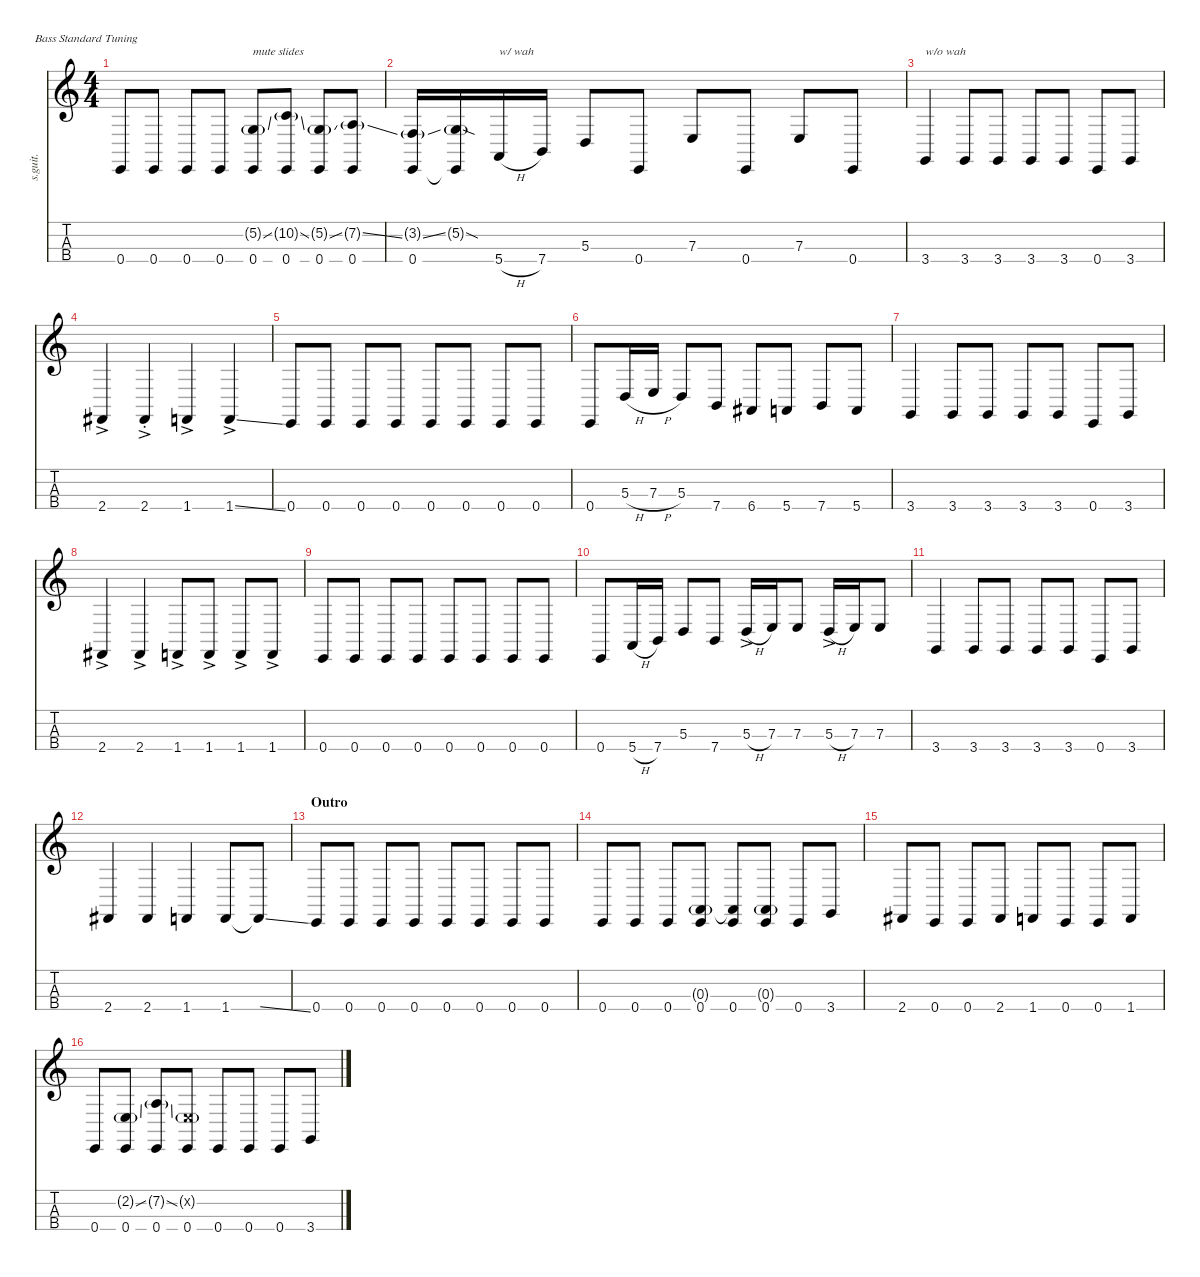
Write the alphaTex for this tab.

\defaultSystemsLayout 4
\hideDynamics
\bracketExtendMode nobrackets
\track ("Cliff Burton - Bass" "s.guit.") {instrument electricbassfinger}
\staff {score tabs}
\tuning (G2 D2 A1 E1)
\ts (4 4)
\tempo (140 hide)
\clef g2
\ks c
0.4.8{lyrics (0 "") lyrics (1 "") lyrics (2 "") lyrics (3 "") lyrics (4 "") dy f} 0.4.8{lyrics (0 "") lyrics (1 "") lyrics (2 "") lyrics (3 "") lyrics (4 "")} 0.4.8{lyrics (0 "") lyrics (1 "") lyrics (2 "") lyrics (3 "") lyrics (4 "")} 0.4.8{lyrics (0 "") lyrics (1 "") lyrics (2 "") lyrics (3 "") lyrics (4 "")} (5.2{ss g} 0.4).8{txt "mute slides" lyrics (0 "") lyrics (1 "") lyrics (2 "") lyrics (3 "") lyrics (4 "")} (10.2{ss g} 0.4).8{lyrics (0 "") lyrics (1 "") lyrics (2 "") lyrics (3 "") lyrics (4 "")} (5.2{ss g} 0.4).8{lyrics (0 "") lyrics (1 "") lyrics (2 "") lyrics (3 "") lyrics (4 "")} (7.2{ss g} 0.4).8{lyrics (0 "") lyrics (1 "") lyrics (2 "") lyrics (3 "") lyrics (4 "")} |
(3.2{ss g} 0.4).16{lyrics (0 "") lyrics (1 "") lyrics (2 "") lyrics (3 "") lyrics (4 "") dy mf} (5.2{sod g} 0.4{t}).16{lyrics (0 "") lyrics (1 "") lyrics (2 "") lyrics (3 "") lyrics (4 "") dy f} 5.4{h}.16{txt "w/ wah" lyrics (0 "") lyrics (1 "") lyrics (2 "") lyrics (3 "") lyrics (4 "") dy mp} 7.4.16{lyrics (0 "") lyrics (1 "") lyrics (2 "") lyrics (3 "") lyrics (4 "") dy mf} 5.3.8{lyrics (0 "") lyrics (1 "") lyrics (2 "") lyrics (3 "") lyrics (4 "")} 0.4.8{lyrics (0 "") lyrics (1 "") lyrics (2 "") lyrics (3 "") lyrics (4 "")} 7.3.8{lyrics (0 "") lyrics (1 "") lyrics (2 "") lyrics (3 "") lyrics (4 "") dy mp} 0.4.8{lyrics (0 "") lyrics (1 "") lyrics (2 "") lyrics (3 "") lyrics (4 "") dy mf} 7.3.8{lyrics (0 "") lyrics (1 "") lyrics (2 "") lyrics (3 "") lyrics (4 "") dy mp} 0.4.8{lyrics (0 "") lyrics (1 "") lyrics (2 "") lyrics (3 "") lyrics (4 "") dy mf} |
3.4.4{txt "w/o wah" lyrics (0 "") lyrics (1 "") lyrics (2 "") lyrics (3 "") lyrics (4 "") dy f} 3.4.8{lyrics (0 "") lyrics (1 "") lyrics (2 "") lyrics (3 "") lyrics (4 "")} 3.4.8{lyrics (0 "") lyrics (1 "") lyrics (2 "") lyrics (3 "") lyrics (4 "")} 3.4.8{lyrics (0 "") lyrics (1 "") lyrics (2 "") lyrics (3 "") lyrics (4 "")} 3.4.8{lyrics (0 "") lyrics (1 "") lyrics (2 "") lyrics (3 "") lyrics (4 "")} 0.4.8{lyrics (0 "") lyrics (1 "") lyrics (2 "") lyrics (3 "") lyrics (4 "")} 3.4.8{lyrics (0 "") lyrics (1 "") lyrics (2 "") lyrics (3 "") lyrics (4 "")} |
2.4{ac acc #}.4{lyrics (0 "") lyrics (1 "") lyrics (2 "") lyrics (3 "") lyrics (4 "") dy p} 2.4{ac st acc #}.4{lyrics (0 "") lyrics (1 "") lyrics (2 "") lyrics (3 "") lyrics (4 "")} 1.4{ac}.4{lyrics (0 "") lyrics (1 "") lyrics (2 "") lyrics (3 "") lyrics (4 "")} 1.4{ss ac}.4{lyrics (0 "") lyrics (1 "") lyrics (2 "") lyrics (3 "") lyrics (4 "")} |
0.4.8{lyrics (0 "") lyrics (1 "") lyrics (2 "") lyrics (3 "") lyrics (4 "") dy f} 0.4.8{lyrics (0 "") lyrics (1 "") lyrics (2 "") lyrics (3 "") lyrics (4 "")} 0.4.8{lyrics (0 "") lyrics (1 "") lyrics (2 "") lyrics (3 "") lyrics (4 "")} 0.4.8{lyrics (0 "") lyrics (1 "") lyrics (2 "") lyrics (3 "") lyrics (4 "")} 0.4.8{lyrics (0 "") lyrics (1 "") lyrics (2 "") lyrics (3 "") lyrics (4 "")} 0.4.8{lyrics (0 "") lyrics (1 "") lyrics (2 "") lyrics (3 "") lyrics (4 "")} 0.4.8{lyrics (0 "") lyrics (1 "") lyrics (2 "") lyrics (3 "") lyrics (4 "")} 0.4.8{lyrics (0 "") lyrics (1 "") lyrics (2 "") lyrics (3 "") lyrics (4 "")} |
0.4.8{lyrics (0 "") lyrics (1 "") lyrics (2 "") lyrics (3 "") lyrics (4 "")} 5.3{h}.16{lyrics (0 "") lyrics (1 "") lyrics (2 "") lyrics (3 "") lyrics (4 "")} 7.3{h}.16{lyrics (0 "") lyrics (1 "") lyrics (2 "") lyrics (3 "") lyrics (4 "")} 5.3.8{lyrics (0 "") lyrics (1 "") lyrics (2 "") lyrics (3 "") lyrics (4 "")} 7.4.8{lyrics (0 "") lyrics (1 "") lyrics (2 "") lyrics (3 "") lyrics (4 "")} 6.4{acc #}.8{lyrics (0 "") lyrics (1 "") lyrics (2 "") lyrics (3 "") lyrics (4 "")} 5.4.8{lyrics (0 "") lyrics (1 "") lyrics (2 "") lyrics (3 "") lyrics (4 "")} 7.4.8{lyrics (0 "") lyrics (1 "") lyrics (2 "") lyrics (3 "") lyrics (4 "")} 5.4.8{lyrics (0 "") lyrics (1 "") lyrics (2 "") lyrics (3 "") lyrics (4 "")} |
3.4.4{lyrics (0 "") lyrics (1 "") lyrics (2 "") lyrics (3 "") lyrics (4 "")} 3.4.8{lyrics (0 "") lyrics (1 "") lyrics (2 "") lyrics (3 "") lyrics (4 "")} 3.4.8{lyrics (0 "") lyrics (1 "") lyrics (2 "") lyrics (3 "") lyrics (4 "")} 3.4.8{lyrics (0 "") lyrics (1 "") lyrics (2 "") lyrics (3 "") lyrics (4 "")} 3.4.8{lyrics (0 "") lyrics (1 "") lyrics (2 "") lyrics (3 "") lyrics (4 "")} 0.4.8{lyrics (0 "") lyrics (1 "") lyrics (2 "") lyrics (3 "") lyrics (4 "")} 3.4.8{lyrics (0 "") lyrics (1 "") lyrics (2 "") lyrics (3 "") lyrics (4 "")} |
2.4{ac acc #}.4{lyrics (0 "") lyrics (1 "") lyrics (2 "") lyrics (3 "") lyrics (4 "") dy p} 2.4{ac acc #}.4{lyrics (0 "") lyrics (1 "") lyrics (2 "") lyrics (3 "") lyrics (4 "") dy ppp} 1.4{ac}.8{lyrics (0 "") lyrics (1 "") lyrics (2 "") lyrics (3 "") lyrics (4 "")} 1.4{ac}.8{lyrics (0 "") lyrics (1 "") lyrics (2 "") lyrics (3 "") lyrics (4 "") dy p} 1.4{ac}.8{lyrics (0 "") lyrics (1 "") lyrics (2 "") lyrics (3 "") lyrics (4 "")} 1.4{ac}.8{lyrics (0 "") lyrics (1 "") lyrics (2 "") lyrics (3 "") lyrics (4 "")} |
0.4.8{lyrics (0 "") lyrics (1 "") lyrics (2 "") lyrics (3 "") lyrics (4 "") dy f} 0.4.8{lyrics (0 "") lyrics (1 "") lyrics (2 "") lyrics (3 "") lyrics (4 "")} 0.4.8{lyrics (0 "") lyrics (1 "") lyrics (2 "") lyrics (3 "") lyrics (4 "")} 0.4.8{lyrics (0 "") lyrics (1 "") lyrics (2 "") lyrics (3 "") lyrics (4 "")} 0.4.8{lyrics (0 "") lyrics (1 "") lyrics (2 "") lyrics (3 "") lyrics (4 "")} 0.4.8{lyrics (0 "") lyrics (1 "") lyrics (2 "") lyrics (3 "") lyrics (4 "")} 0.4.8{lyrics (0 "") lyrics (1 "") lyrics (2 "") lyrics (3 "") lyrics (4 "")} 0.4.8{lyrics (0 "") lyrics (1 "") lyrics (2 "") lyrics (3 "") lyrics (4 "")} |
0.4.8{lyrics (0 "") lyrics (1 "") lyrics (2 "") lyrics (3 "") lyrics (4 "")} 5.4{h}.16{lyrics (0 "") lyrics (1 "") lyrics (2 "") lyrics (3 "") lyrics (4 "")} 7.4.16{lyrics (0 "") lyrics (1 "") lyrics (2 "") lyrics (3 "") lyrics (4 "")} 5.3.8{lyrics (0 "") lyrics (1 "") lyrics (2 "") lyrics (3 "") lyrics (4 "")} 7.4.8{lyrics (0 "") lyrics (1 "") lyrics (2 "") lyrics (3 "") lyrics (4 "")} 5.3{h ac}.16{lyrics (0 "") lyrics (1 "") lyrics (2 "") lyrics (3 "") lyrics (4 "") dy p} 7.3.16{lyrics (0 "") lyrics (1 "") lyrics (2 "") lyrics (3 "") lyrics (4 "") dy f} 7.3.8{lyrics (0 "") lyrics (1 "") lyrics (2 "") lyrics (3 "") lyrics (4 "")} 5.3{h ac}.16{lyrics (0 "") lyrics (1 "") lyrics (2 "") lyrics (3 "") lyrics (4 "") dy p} 7.3.16{lyrics (0 "") lyrics (1 "") lyrics (2 "") lyrics (3 "") lyrics (4 "") dy f} 7.3.8{lyrics (0 "") lyrics (1 "") lyrics (2 "") lyrics (3 "") lyrics (4 "")} |
3.4.4{lyrics (0 "") lyrics (1 "") lyrics (2 "") lyrics (3 "") lyrics (4 "")} 3.4.8{lyrics (0 "") lyrics (1 "") lyrics (2 "") lyrics (3 "") lyrics (4 "")} 3.4.8{lyrics (0 "") lyrics (1 "") lyrics (2 "") lyrics (3 "") lyrics (4 "")} 3.4.8{lyrics (0 "") lyrics (1 "") lyrics (2 "") lyrics (3 "") lyrics (4 "")} 3.4.8{lyrics (0 "") lyrics (1 "") lyrics (2 "") lyrics (3 "") lyrics (4 "")} 0.4.8{lyrics (0 "") lyrics (1 "") lyrics (2 "") lyrics (3 "") lyrics (4 "")} 3.4.8{lyrics (0 "") lyrics (1 "") lyrics (2 "") lyrics (3 "") lyrics (4 "")} |
2.4{acc #}.4{lyrics (0 "") lyrics (1 "") lyrics (2 "") lyrics (3 "") lyrics (4 "")} 2.4{acc #}.4{lyrics (0 "") lyrics (1 "") lyrics (2 "") lyrics (3 "") lyrics (4 "")} 1.4.4{lyrics (0 "") lyrics (1 "") lyrics (2 "") lyrics (3 "") lyrics (4 "")} 1.4.8{lyrics (0 "") lyrics (1 "") lyrics (2 "") lyrics (3 "") lyrics (4 "")} 1.4{ss t}.8{lyrics (0 "") lyrics (1 "") lyrics (2 "") lyrics (3 "") lyrics (4 "")} |
\section ("" "Outro")
0.4.8{lyrics (0 "") lyrics (1 "") lyrics (2 "") lyrics (3 "") lyrics (4 "")} 0.4.8{lyrics (0 "") lyrics (1 "") lyrics (2 "") lyrics (3 "") lyrics (4 "")} 0.4.8{lyrics (0 "") lyrics (1 "") lyrics (2 "") lyrics (3 "") lyrics (4 "")} 0.4.8{lyrics (0 "") lyrics (1 "") lyrics (2 "") lyrics (3 "") lyrics (4 "")} 0.4.8{lyrics (0 "") lyrics (1 "") lyrics (2 "") lyrics (3 "") lyrics (4 "")} 0.4.8{lyrics (0 "") lyrics (1 "") lyrics (2 "") lyrics (3 "") lyrics (4 "")} 0.4.8{lyrics (0 "") lyrics (1 "") lyrics (2 "") lyrics (3 "") lyrics (4 "")} 0.4.8{lyrics (0 "") lyrics (1 "") lyrics (2 "") lyrics (3 "") lyrics (4 "")} |
0.4.8{lyrics (0 "") lyrics (1 "") lyrics (2 "") lyrics (3 "") lyrics (4 "")} 0.4.8{lyrics (0 "") lyrics (1 "") lyrics (2 "") lyrics (3 "") lyrics (4 "")} 0.4.8{lyrics (0 "") lyrics (1 "") lyrics (2 "") lyrics (3 "") lyrics (4 "")} (0.3{g} 0.4).8{lyrics (0 "") lyrics (1 "") lyrics (2 "") lyrics (3 "") lyrics (4 "")} (0.3{t} 0.4).8{lyrics (0 "") lyrics (1 "") lyrics (2 "") lyrics (3 "") lyrics (4 "")} (0.3{g} 0.4).8{lyrics (0 "") lyrics (1 "") lyrics (2 "") lyrics (3 "") lyrics (4 "")} 0.4.8{lyrics (0 "") lyrics (1 "") lyrics (2 "") lyrics (3 "") lyrics (4 "")} 3.4.8{lyrics (0 "") lyrics (1 "") lyrics (2 "") lyrics (3 "") lyrics (4 "")} |
2.4{acc #}.8{lyrics (0 "") lyrics (1 "") lyrics (2 "") lyrics (3 "") lyrics (4 "")} 0.4.8{lyrics (0 "") lyrics (1 "") lyrics (2 "") lyrics (3 "") lyrics (4 "")} 0.4.8{lyrics (0 "") lyrics (1 "") lyrics (2 "") lyrics (3 "") lyrics (4 "")} 2.4{acc #}.8{lyrics (0 "") lyrics (1 "") lyrics (2 "") lyrics (3 "") lyrics (4 "")} 1.4.8{lyrics (0 "") lyrics (1 "") lyrics (2 "") lyrics (3 "") lyrics (4 "")} 0.4.8{lyrics (0 "") lyrics (1 "") lyrics (2 "") lyrics (3 "") lyrics (4 "")} 0.4.8{lyrics (0 "") lyrics (1 "") lyrics (2 "") lyrics (3 "") lyrics (4 "")} 1.4.8{lyrics (0 "") lyrics (1 "") lyrics (2 "") lyrics (3 "") lyrics (4 "")} |
0.4.8{lyrics (0 "") lyrics (1 "") lyrics (2 "") lyrics (3 "") lyrics (4 "")} (2.2{ss g} 0.4).8{lyrics (0 "") lyrics (1 "") lyrics (2 "") lyrics (3 "") lyrics (4 "")} (7.2{ss g} 0.4).8{lyrics (0 "") lyrics (1 "") lyrics (2 "") lyrics (3 "") lyrics (4 "")} (2.2{g x} 0.4).8{lyrics (0 "") lyrics (1 "") lyrics (2 "") lyrics (3 "") lyrics (4 "")} 0.4.8{lyrics (0 "") lyrics (1 "") lyrics (2 "") lyrics (3 "") lyrics (4 "")} 0.4.8{lyrics (0 "") lyrics (1 "") lyrics (2 "") lyrics (3 "") lyrics (4 "")} 0.4.8{lyrics (0 "") lyrics (1 "") lyrics (2 "") lyrics (3 "") lyrics (4 "")} 3.4.8{lyrics (0 "") lyrics (1 "") lyrics (2 "") lyrics (3 "") lyrics (4 "")}
